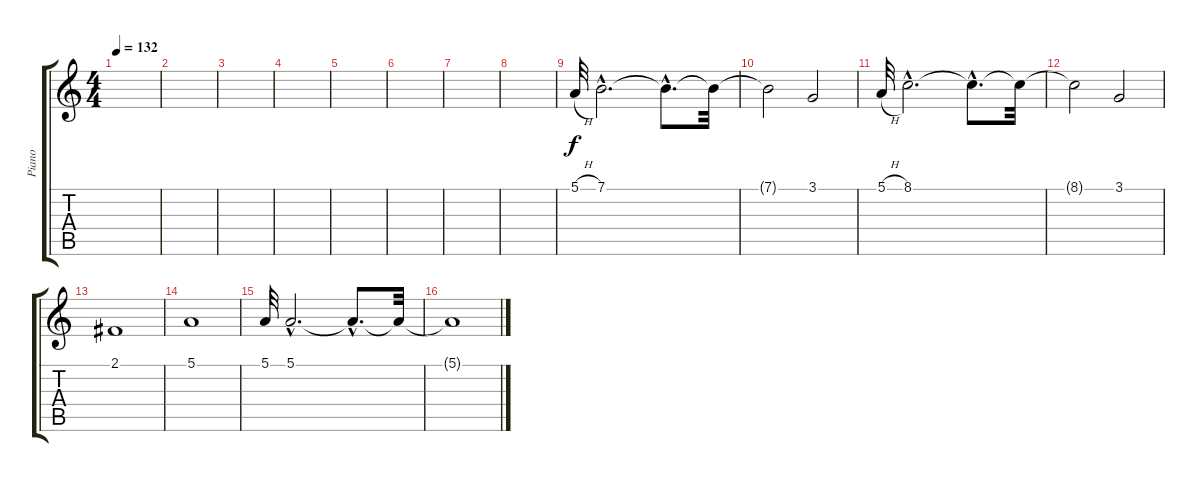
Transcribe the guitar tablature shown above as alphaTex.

\track ("Piano" "Piano") {instrument brightacousticpiano}
\staff {score tabs}
\tuning (E4 B3 G3 D3 A2 E2) {hide}
\ts (4 4)
\tempo 132
\clef g2
\ks c
|
|
|
|
|
|
|
|
5.1{h}.32{volume 13} 7.1{hac}.2{d} 7.1{hac t}.8{d} 7.1{t}.32 |
7.1{t}.2 3.1.2 |
5.1{h}.32{volume 13} 8.1{hac}.2{d} 8.1{hac t}.8{d} 8.1{t}.32 |
8.1{t}.2 3.1.2 |
2.1.1 |
5.1.1 |
5.1.32 5.1{hac}.2{d} 5.1{hac t}.8{d} 5.1{t}.32 |
5.1{t}.1
